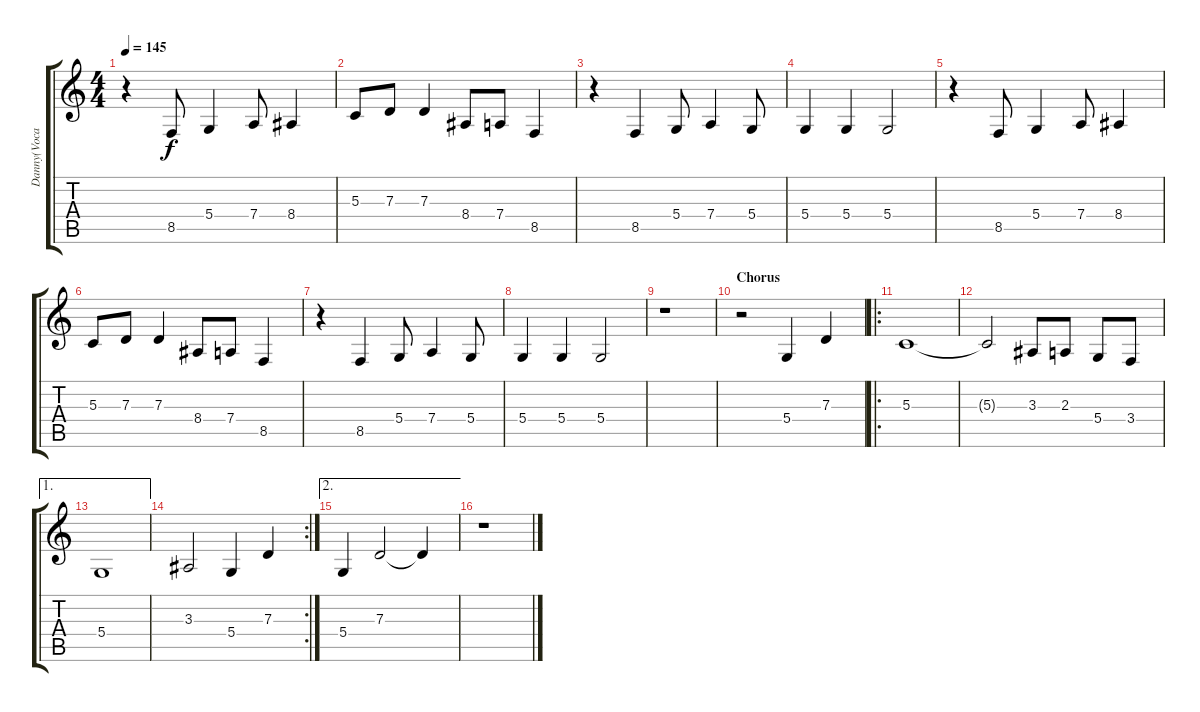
\track ("Danny(Vocals)" "Danny(Voca") {instrument oboe}
\staff {score tabs}
\tuning (E4 B3 G3 D3 A2 E2) {hide}
\ts (4 4)
\tempo 145
\clef g2
\ks c
r.4{dy f} 8.5.8 5.4.4 7.4.8 8.4.4 |
5.3.8 7.3.8 7.3.4 8.4.8 7.4.8 8.5.4 |
r.4 8.5.4 5.4.8 7.4.4 5.4.8 |
5.4.4 5.4.4 5.4.2 |
r.4 8.5.8 5.4.4 7.4.8 8.4.4 |
5.3.8 7.3.8 7.3.4 8.4.8 7.4.8 8.5.4 |
r.4 8.5.4 5.4.8 7.4.4 5.4.8 |
5.4.4 5.4.4 5.4.2 |
r.1 |
\section ("" "Chorus")
r.2 5.4.4 7.3.4 |
\ro
5.3.1 |
5.3{t}.2 3.3.8 2.3.8 5.4.8 3.4.8 |
\ae 1
5.4.1 |
\rc 2
3.3.2 5.4.4 7.3.4 |
\ae 2
5.4.4 7.3.2 7.3{t}.4 |
r.1
